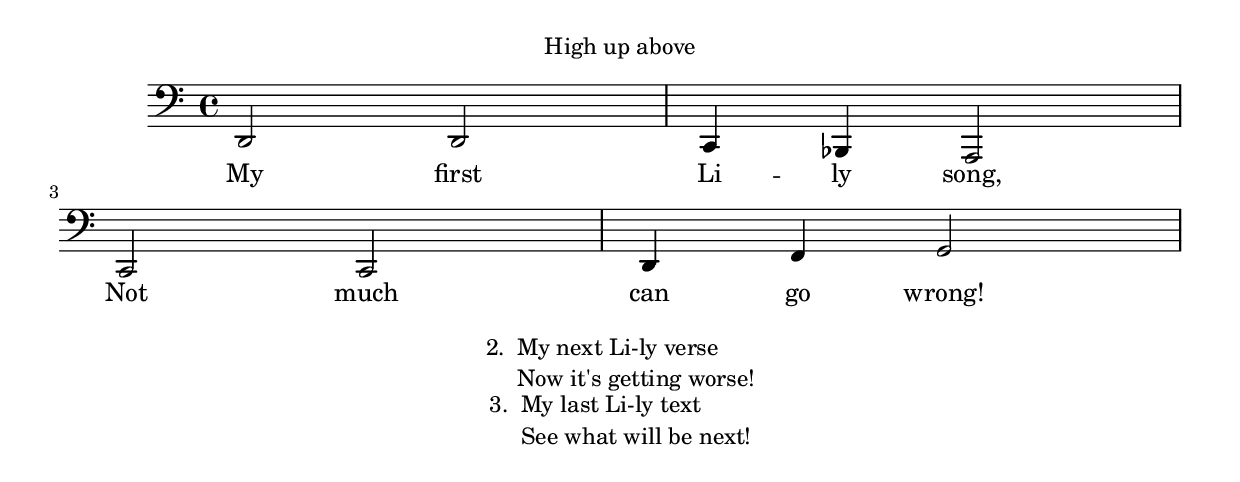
\version "2.5.14"

\header {

    texidoc = "Markup texts are rendered above or below a score."

}

\paper {
    linewidth = #110
}
\markup {
    \fill-line { "High up above" }
}
<<
    \relative {
	\clef bass
	d,2 d c4 bes a2 \break
	c2 c d4 f g2
    }
    \addlyrics {
	My first Li -- ly song,
	Not much can go wrong!
    }
>>
    \markup {
	%%TODO: make \verse markup.
	\fill-line {
	    \line {
		"2. "
		\column {
		    \line { My next Li-ly verse }
		    \line { Now it's getting worse! }
		}
	    }
	}
    }
    \markup {
	\fill-line {
	    \line {
		"3. "
		\column {
		    \line { My last Li-ly text }
		    \line { See what will be next! }
		}
	    }
	}
    }
